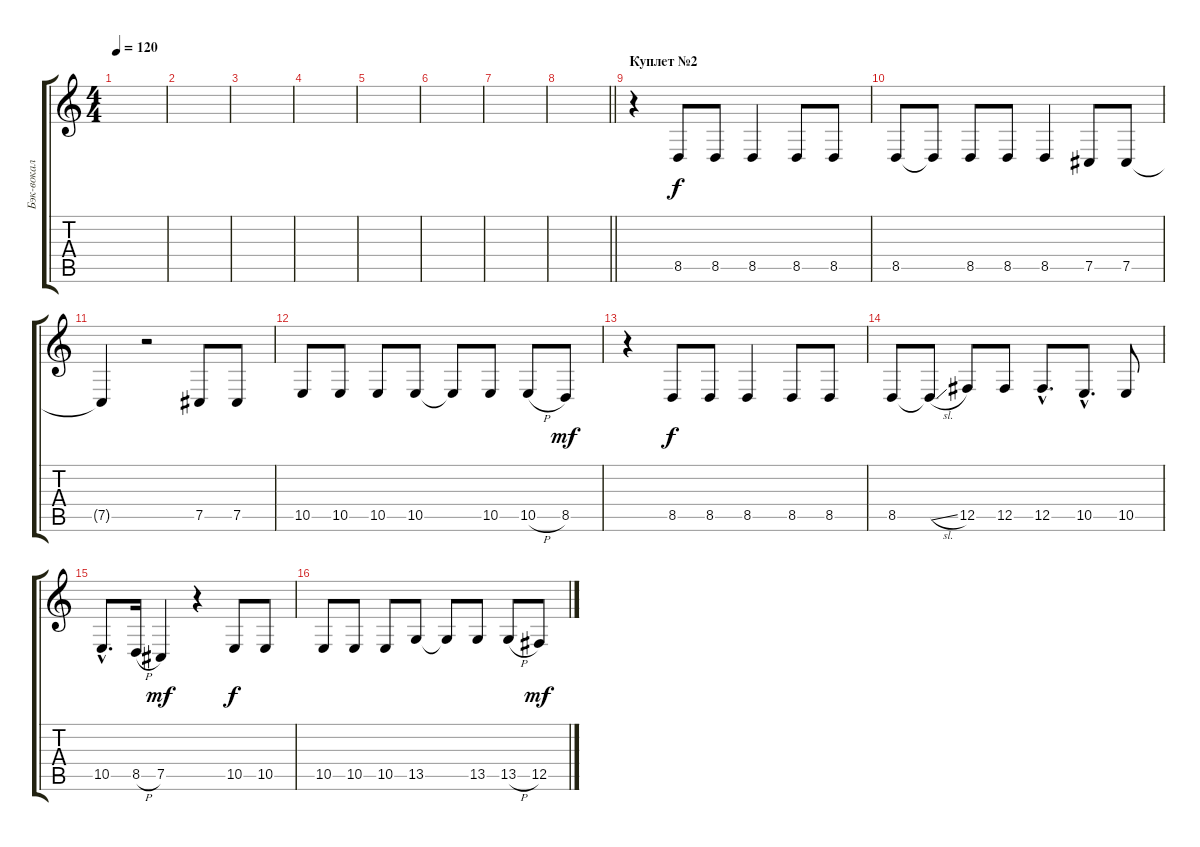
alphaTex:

\track ("Бэк-вокал" "Бэк-вокал") {instrument fx7echoes}
\staff {score tabs}
\tuning (Db4 Ab3 E3 B2 Gb2 B1) {hide}
\ts (4 4)
\tempo 120
\clef g2
\ks c
|
|
|
|
|
|
|
\barLineRight lightlight
|
\section ("" "Куплет №2")
r.4{volume 16 instrument tuba} 8.5.8 8.5.8 8.5.4 8.5.8 8.5.8 |
8.5.8 8.5{t}.8 8.5.8 8.5.8 8.5.4 7.5.8 7.5.8 |
7.5{t}.4 r.2 7.5.8 7.5.8 |
10.5.8 10.5.8 10.5.8 10.5.8 10.5{t}.8 10.5.8 10.5{h}.8 8.5.8{dy mf} |
r.4 8.5.8{dy f} 8.5.8 8.5.4 8.5.8 8.5.8 |
8.5.8 8.5{sl t}.8 12.5.8 12.5.8 12.5{hac}.8{d} 10.5{hac}.8{d} 10.5.8 |
10.5{hac}.8{d} 8.5{h}.16 7.5.4{dy mf} r.4 10.5.8{dy f} 10.5.8 |
10.5.8 10.5.8 10.5.8 13.5.8 13.5{t}.8 13.5.8 13.5{h}.8 12.5.8{dy mf}
